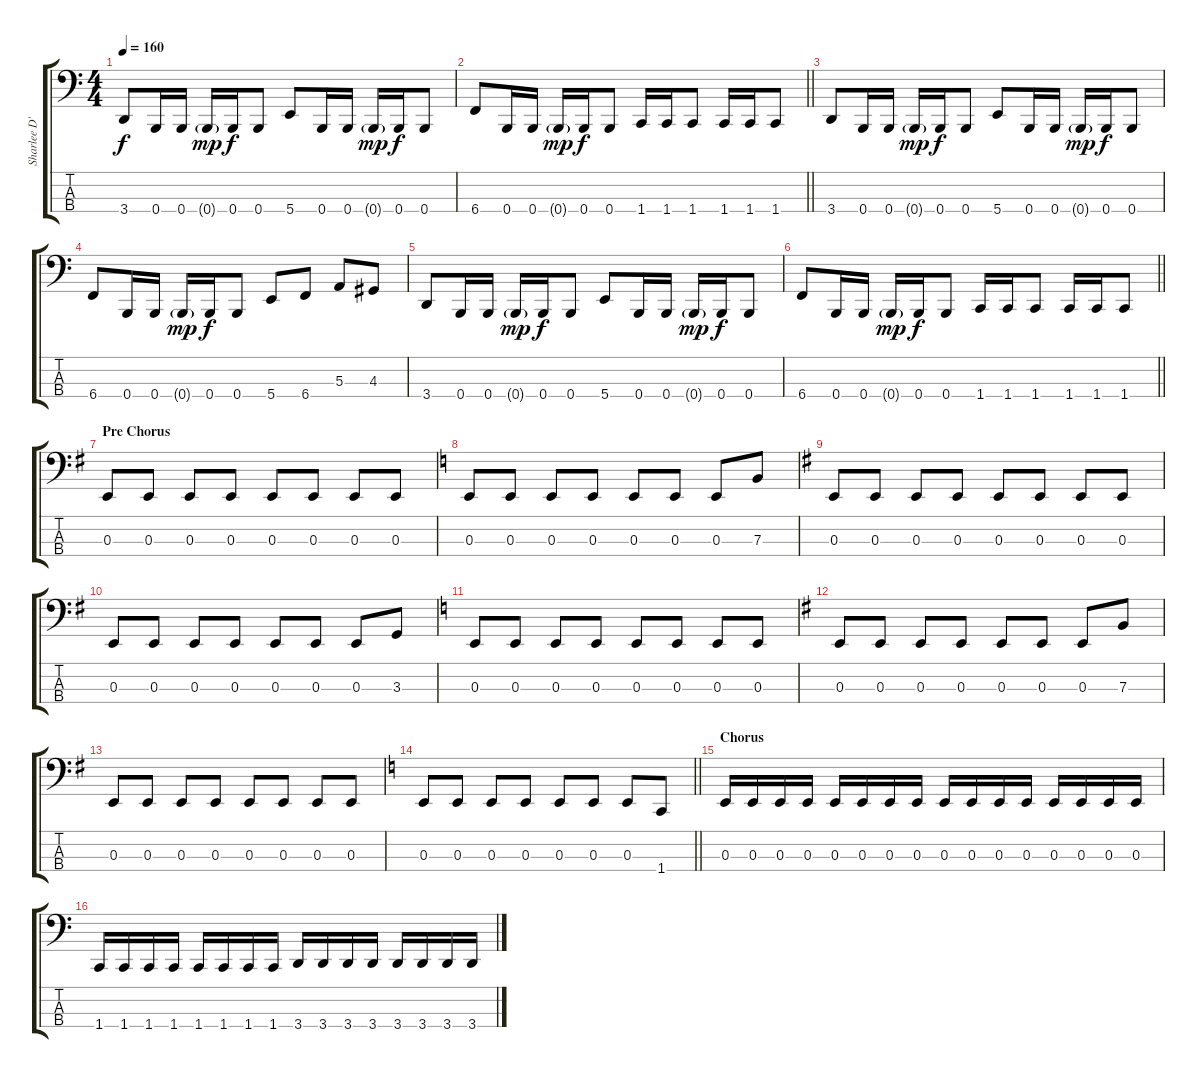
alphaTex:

\track ("Sharlee D'Angelo" "Sharlee D'") {instrument electricbasspick}
\staff {score tabs}
\tuning (D2 A1 E1 B0) {hide}
\ts (4 4)
\tempo 160
\clef f4
\ks c
3.4.8{dy f} 0.4.16 0.4.16 0.4{g}.16{dy mp} 0.4.16{dy f} 0.4.8 5.4.8 0.4.16 0.4.16 0.4{g}.16{dy mp} 0.4.16{dy f} 0.4.8 |
\barLineRight lightlight
6.4.8 0.4.16 0.4.16 0.4{g}.16{dy mp} 0.4.16{dy f} 0.4.8 1.4.16 1.4.16 1.4.8 1.4.16 1.4.16 1.4.8 |
3.4.8 0.4.16 0.4.16 0.4{g}.16{dy mp} 0.4.16{dy f} 0.4.8 5.4.8 0.4.16 0.4.16 0.4{g}.16{dy mp} 0.4.16{dy f} 0.4.8 |
6.4.8 0.4.16 0.4.16 0.4{g}.16{dy mp} 0.4.16{dy f} 0.4.8 5.4.8 6.4.8 5.3.8 4.3.8 |
3.4.8 0.4.16 0.4.16 0.4{g}.16{dy mp} 0.4.16{dy f} 0.4.8 5.4.8 0.4.16 0.4.16 0.4{g}.16{dy mp} 0.4.16{dy f} 0.4.8 |
\barLineRight lightlight
6.4.8 0.4.16 0.4.16 0.4{g}.16{dy mp} 0.4.16{dy f} 0.4.8 1.4.16 1.4.16 1.4.8 1.4.16 1.4.16 1.4.8 |
\section ("" "Pre Chorus")
\ks g
0.3.8 0.3.8 0.3.8 0.3.8 0.3.8 0.3.8 0.3.8 0.3.8 |
\ks c
0.3.8 0.3.8 0.3.8 0.3.8 0.3.8 0.3.8 0.3.8 7.3.8 |
\ks g
0.3.8 0.3.8 0.3.8 0.3.8 0.3.8 0.3.8 0.3.8 0.3.8 |
0.3.8 0.3.8 0.3.8 0.3.8 0.3.8 0.3.8 0.3.8 3.3.8 |
\ks c
0.3.8 0.3.8 0.3.8 0.3.8 0.3.8 0.3.8 0.3.8 0.3.8 |
\ks g
0.3.8 0.3.8 0.3.8 0.3.8 0.3.8 0.3.8 0.3.8 7.3.8 |
0.3.8 0.3.8 0.3.8 0.3.8 0.3.8 0.3.8 0.3.8 0.3.8 |
\barLineRight lightlight
\ks c
0.3.8 0.3.8 0.3.8 0.3.8 0.3.8 0.3.8 0.3.8 1.4.8 |
\section ("" "Chorus")
0.3.16 0.3.16 0.3.16 0.3.16 0.3.16 0.3.16 0.3.16 0.3.16 0.3.16 0.3.16 0.3.16 0.3.16 0.3.16 0.3.16 0.3.16 0.3.16 |
1.4.16 1.4.16 1.4.16 1.4.16 1.4.16 1.4.16 1.4.16 1.4.16 3.4.16 3.4.16 3.4.16 3.4.16 3.4.16 3.4.16 3.4.16 3.4.16
